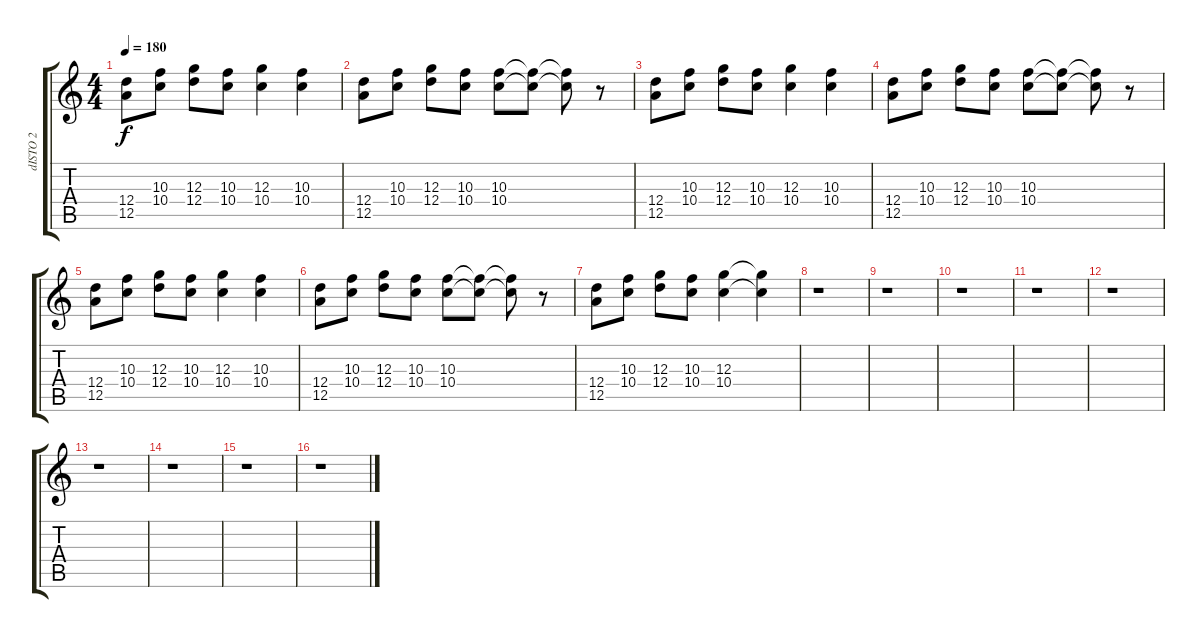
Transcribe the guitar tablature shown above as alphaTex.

\track ("dISTO 2" "dISTO 2") {instrument distortionguitar}
\staff {score tabs}
\tuning (E4 B3 G3 D3 A2 E2) {hide}
\ts (4 4)
\tempo 180
\clef g2
\ks c
(12.4 12.5).8{dy f} (10.3 10.4).8 (12.3 12.4).8 (10.3 10.4).8 (12.3 10.4).4 (10.3 10.4).4 |
(12.4 12.5).8 (10.3 10.4).8 (12.3 12.4).8 (10.3 10.4).8 (10.3 10.4).8 (10.3{t} 10.4{t}).8 (10.3{t} 10.4{t}).8 r.8 |
(12.4 12.5).8 (10.3 10.4).8 (12.3 12.4).8 (10.3 10.4).8 (12.3 10.4).4 (10.3 10.4).4 |
(12.4 12.5).8 (10.3 10.4).8 (12.3 12.4).8 (10.3 10.4).8 (10.3 10.4).8 (10.3{t} 10.4{t}).8 (10.3{t} 10.4{t}).8 r.8 |
(12.4 12.5).8 (10.3 10.4).8 (12.3 12.4).8 (10.3 10.4).8 (12.3 10.4).4 (10.3 10.4).4 |
(12.4 12.5).8 (10.3 10.4).8 (12.3 12.4).8 (10.3 10.4).8 (10.3 10.4).8 (10.3{t} 10.4{t}).8 (10.3{t} 10.4{t}).8 r.8 |
(12.4 12.5).8 (10.3 10.4).8 (12.3 12.4).8 (10.3 10.4).8 (12.3 10.4).4 (12.3{t} 10.4{t}).4 |
r.1 |
r.1 |
r.1 |
r.1 |
r.1 |
r.1 |
r.1 |
r.1 |
r.1
